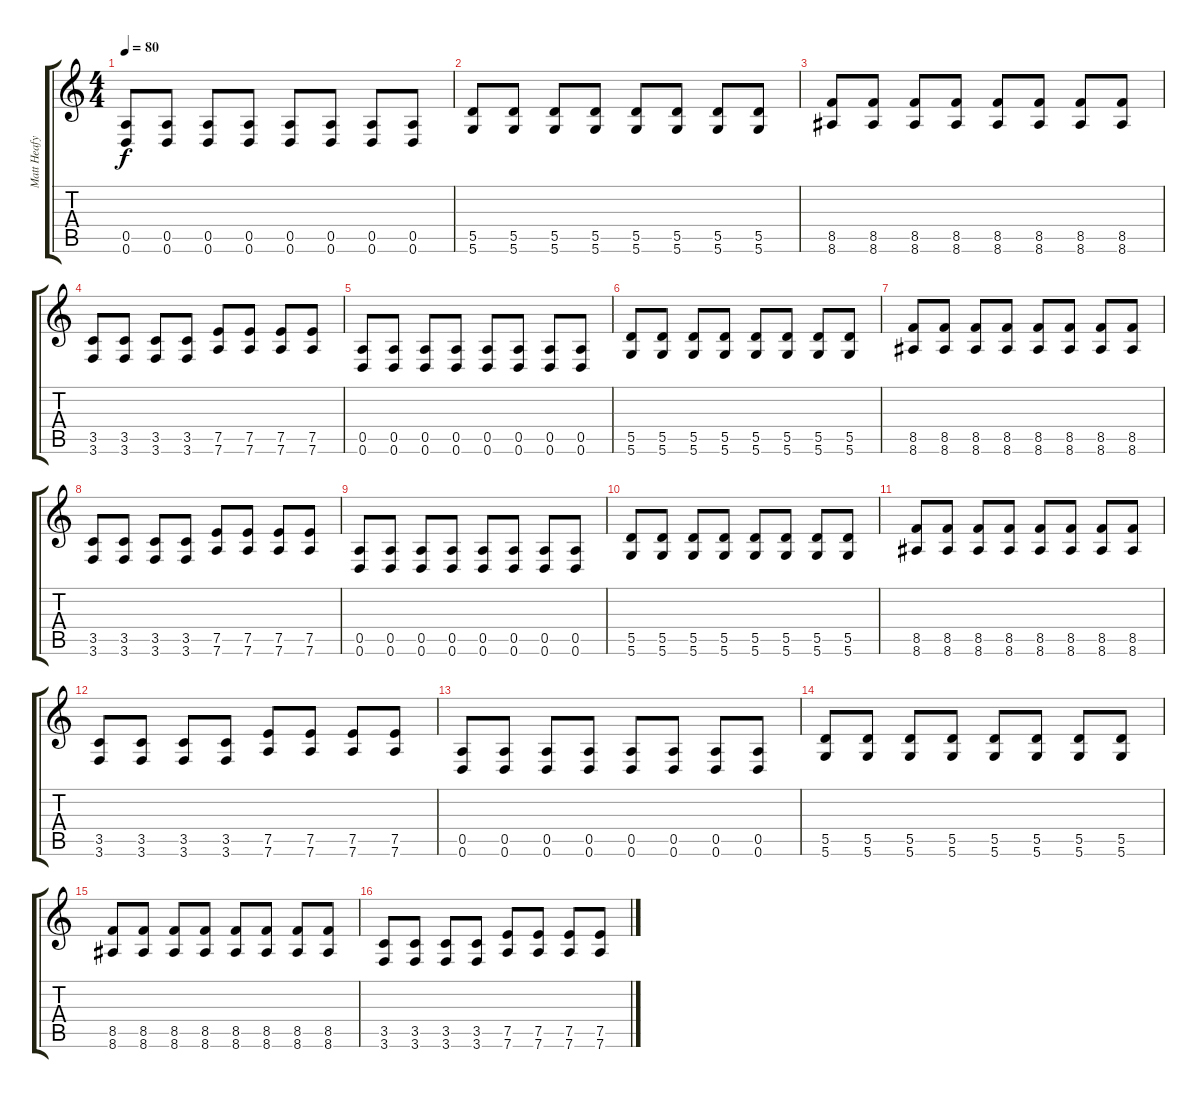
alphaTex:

\track ("Matt Heafy" "Matt Heafy") {instrument distortionguitar}
\staff {score tabs}
\tuning (E4 B3 G3 D3 A2 D2) {hide}
\ts (4 4)
\tempo 80
\clef g2
\ks c
(0.5 0.6).8{dy f} (0.5 0.6).8 (0.5 0.6).8 (0.5 0.6).8 (0.5 0.6).8 (0.5 0.6).8 (0.5 0.6).8 (0.5 0.6).8 |
(5.5 5.6).8 (5.5 5.6).8 (5.5 5.6).8 (5.5 5.6).8 (5.5 5.6).8 (5.5 5.6).8 (5.5 5.6).8 (5.5 5.6).8 |
(8.5 8.6).8 (8.5 8.6).8 (8.5 8.6).8 (8.5 8.6).8 (8.5 8.6).8 (8.5 8.6).8 (8.5 8.6).8 (8.5 8.6).8 |
(3.5 3.6).8 (3.5 3.6).8 (3.5 3.6).8 (3.5 3.6).8 (7.5 7.6).8 (7.5 7.6).8 (7.5 7.6).8 (7.5 7.6).8 |
(0.5 0.6).8 (0.5 0.6).8 (0.5 0.6).8 (0.5 0.6).8 (0.5 0.6).8 (0.5 0.6).8 (0.5 0.6).8 (0.5 0.6).8 |
(5.5 5.6).8 (5.5 5.6).8 (5.5 5.6).8 (5.5 5.6).8 (5.5 5.6).8 (5.5 5.6).8 (5.5 5.6).8 (5.5 5.6).8 |
(8.5 8.6).8 (8.5 8.6).8 (8.5 8.6).8 (8.5 8.6).8 (8.5 8.6).8 (8.5 8.6).8 (8.5 8.6).8 (8.5 8.6).8 |
(3.5 3.6).8 (3.5 3.6).8 (3.5 3.6).8 (3.5 3.6).8 (7.5 7.6).8 (7.5 7.6).8 (7.5 7.6).8 (7.5 7.6).8 |
(0.5 0.6).8 (0.5 0.6).8 (0.5 0.6).8 (0.5 0.6).8 (0.5 0.6).8 (0.5 0.6).8 (0.5 0.6).8 (0.5 0.6).8 |
(5.5 5.6).8 (5.5 5.6).8 (5.5 5.6).8 (5.5 5.6).8 (5.5 5.6).8 (5.5 5.6).8 (5.5 5.6).8 (5.5 5.6).8 |
(8.5 8.6).8 (8.5 8.6).8 (8.5 8.6).8 (8.5 8.6).8 (8.5 8.6).8 (8.5 8.6).8 (8.5 8.6).8 (8.5 8.6).8 |
(3.5 3.6).8{volume 4} (3.5 3.6).8 (3.5 3.6).8 (3.5 3.6).8 (7.5 7.6).8 (7.5 7.6).8 (7.5 7.6).8 (7.5 7.6).8 |
(0.5 0.6).8 (0.5 0.6).8 (0.5 0.6).8 (0.5 0.6).8 (0.5 0.6).8 (0.5 0.6).8 (0.5 0.6).8 (0.5 0.6).8 |
(5.5 5.6).8 (5.5 5.6).8 (5.5 5.6).8 (5.5 5.6).8 (5.5 5.6).8 (5.5 5.6).8 (5.5 5.6).8 (5.5 5.6).8 |
(8.5 8.6).8 (8.5 8.6).8 (8.5 8.6).8 (8.5 8.6).8 (8.5 8.6).8 (8.5 8.6).8 (8.5 8.6).8 (8.5 8.6).8 |
(3.5 3.6).8 (3.5 3.6).8{volume 0} (3.5 3.6).8 (3.5 3.6).8 (7.5 7.6).8 (7.5 7.6).8 (7.5 7.6).8 (7.5 7.6).8
